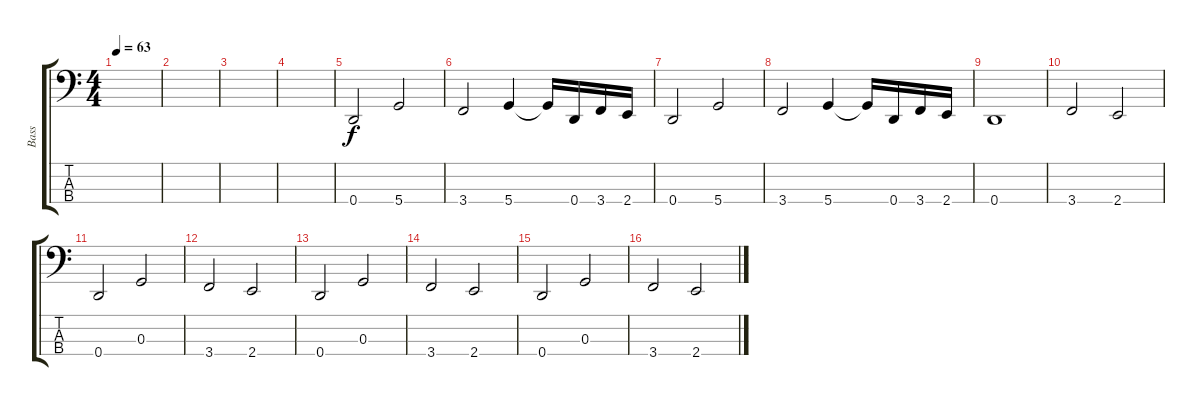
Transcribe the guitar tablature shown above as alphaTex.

\track ("Bass" "Bass") {instrument electricbasspick}
\staff {score tabs}
\tuning (F2 C2 G1 D1) {hide}
\ts (4 4)
\tempo 63
\clef f4
\ks c
|
|
|
|
0.4.2 5.4.2 |
3.4.2 5.4.4 5.4{t}.16 0.4.16 3.4.16 2.4.16 |
0.4.2 5.4.2 |
3.4.2 5.4.4 5.4{t}.16 0.4.16 3.4.16 2.4.16 |
0.4.1 |
3.4.2 2.4.2 |
0.4.2 0.3.2 |
3.4.2 2.4.2 |
0.4.2 0.3.2 |
3.4.2 2.4.2 |
0.4.2 0.3.2 |
3.4.2 2.4.2
